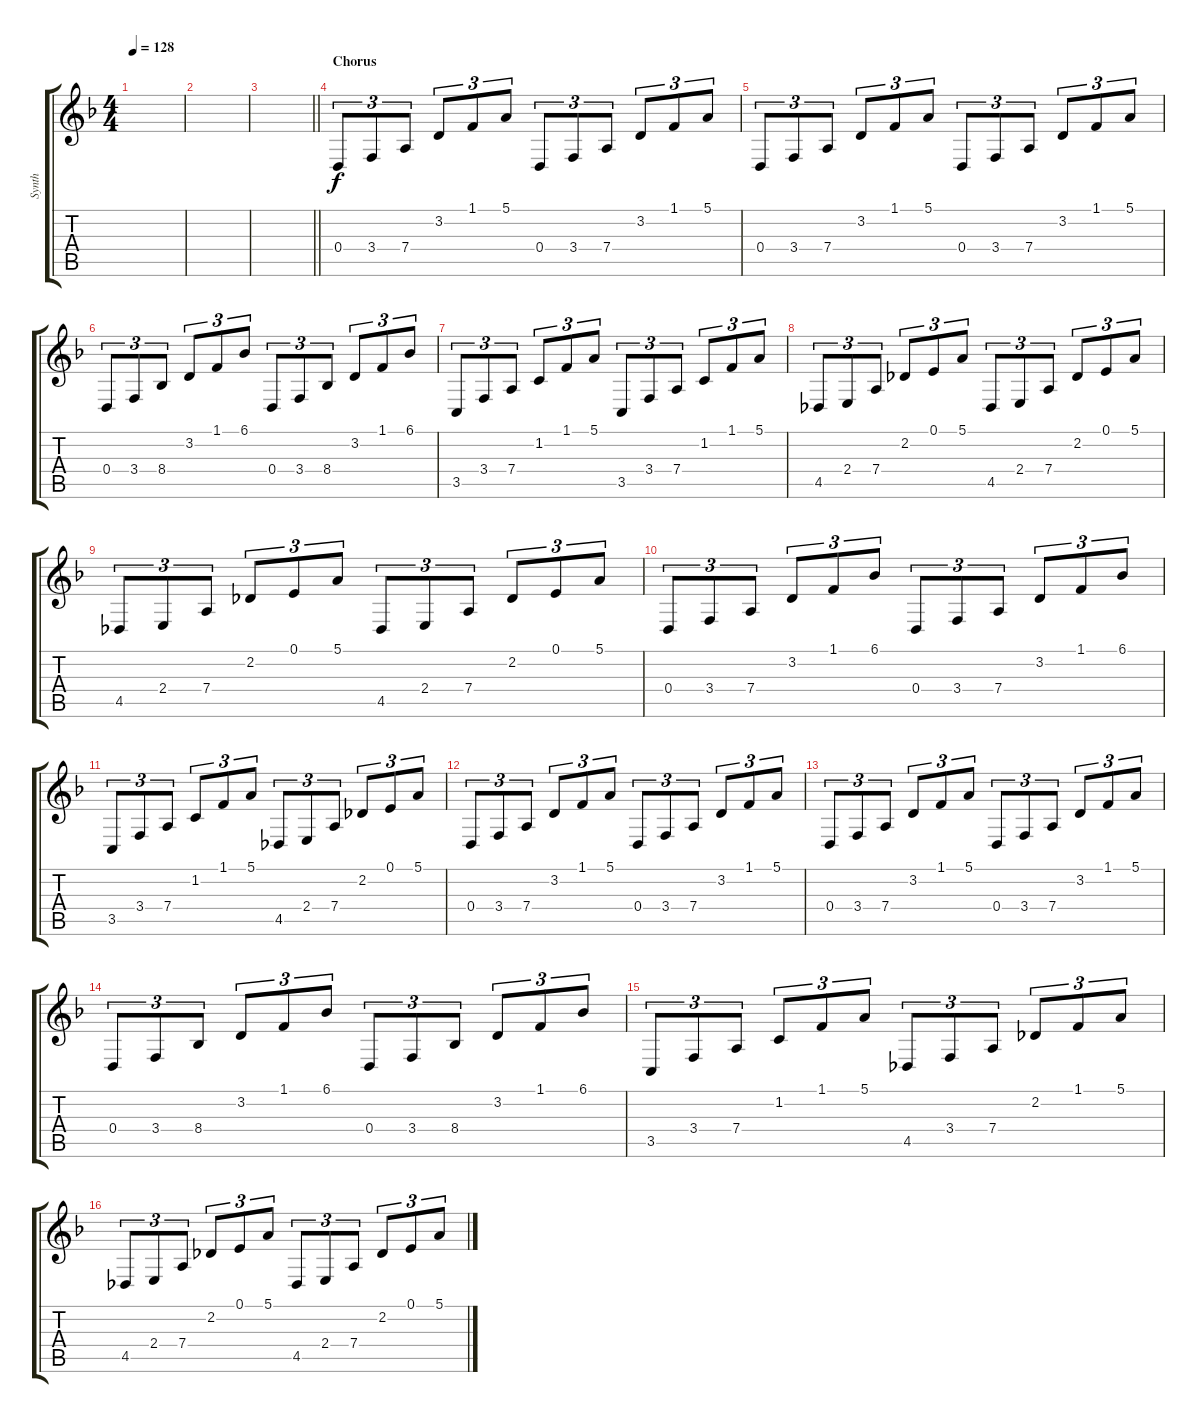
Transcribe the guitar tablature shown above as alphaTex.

\track ("Synth" "Synth") {instrument lead2sawtooth}
\staff {score tabs}
\tuning (E4 B3 G3 D3 A2 E2) {hide}
\ts (4 4)
\tempo 128
\clef g2
\ks dminor
|
|
\barLineRight lightlight
|
\section ("" "Chorus")
0.4.8{tu (3 2) volume 7} 3.4.8{tu (3 2) volume 16} 7.4.8{tu (3 2)} 3.2.8{tu (3 2)} 1.1.8{tu (3 2)} 5.1.8{tu (3 2)} 0.4.8{tu (3 2) volume 10} 3.4.8{tu (3 2) volume 16} 7.4.8{tu (3 2)} 3.2.8{tu (3 2)} 1.1.8{tu (3 2)} 5.1.8{tu (3 2)} |
0.4.8{tu (3 2) volume 10} 3.4.8{tu (3 2) volume 16} 7.4.8{tu (3 2)} 3.2.8{tu (3 2)} 1.1.8{tu (3 2)} 5.1.8{tu (3 2)} 0.4.8{tu (3 2) volume 10} 3.4.8{tu (3 2) volume 16} 7.4.8{tu (3 2)} 3.2.8{tu (3 2)} 1.1.8{tu (3 2)} 5.1.8{tu (3 2)} |
0.4.8{tu (3 2) volume 10} 3.4.8{tu (3 2) volume 16} 8.4.8{tu (3 2)} 3.2.8{tu (3 2)} 1.1.8{tu (3 2)} 6.1.8{tu (3 2)} 0.4.8{tu (3 2) volume 10} 3.4.8{tu (3 2) volume 16} 8.4.8{tu (3 2)} 3.2.8{tu (3 2)} 1.1.8{tu (3 2)} 6.1.8{tu (3 2)} |
3.5.8{tu (3 2) volume 10} 3.4.8{tu (3 2) volume 16} 7.4.8{tu (3 2)} 1.2.8{tu (3 2)} 1.1.8{tu (3 2)} 5.1.8{tu (3 2)} 3.5.8{tu (3 2) volume 10} 3.4.8{tu (3 2) volume 16} 7.4.8{tu (3 2)} 1.2.8{tu (3 2)} 1.1.8{tu (3 2)} 5.1.8{tu (3 2)} |
4.5.8{tu (3 2) volume 10} 2.4.8{tu (3 2) volume 16} 7.4.8{tu (3 2)} 2.2.8{tu (3 2)} 0.1.8{tu (3 2)} 5.1.8{tu (3 2)} 4.5.8{tu (3 2) volume 10} 2.4.8{tu (3 2) volume 16} 7.4.8{tu (3 2)} 2.2.8{tu (3 2)} 0.1.8{tu (3 2)} 5.1.8{tu (3 2)} |
4.5.8{tu (3 2) volume 10} 2.4.8{tu (3 2) volume 16} 7.4.8{tu (3 2)} 2.2.8{tu (3 2)} 0.1.8{tu (3 2)} 5.1.8{tu (3 2)} 4.5.8{tu (3 2) volume 10} 2.4.8{tu (3 2) volume 16} 7.4.8{tu (3 2)} 2.2.8{tu (3 2)} 0.1.8{tu (3 2)} 5.1.8{tu (3 2)} |
0.4.8{tu (3 2) volume 10} 3.4.8{tu (3 2) volume 16} 7.4.8{tu (3 2)} 3.2.8{tu (3 2)} 1.1.8{tu (3 2)} 6.1.8{tu (3 2)} 0.4.8{tu (3 2) volume 10} 3.4.8{tu (3 2) volume 16} 7.4.8{tu (3 2)} 3.2.8{tu (3 2)} 1.1.8{tu (3 2)} 6.1.8{tu (3 2)} |
3.5.8{tu (3 2) volume 10} 3.4.8{tu (3 2) volume 16} 7.4.8{tu (3 2)} 1.2.8{tu (3 2)} 1.1.8{tu (3 2)} 5.1.8{tu (3 2)} 4.5.8{tu (3 2) volume 10} 2.4.8{tu (3 2) volume 16} 7.4.8{tu (3 2)} 2.2.8{tu (3 2)} 0.1.8{tu (3 2)} 5.1.8{tu (3 2)} |
0.4.8{tu (3 2) volume 7} 3.4.8{tu (3 2) volume 16} 7.4.8{tu (3 2)} 3.2.8{tu (3 2)} 1.1.8{tu (3 2)} 5.1.8{tu (3 2)} 0.4.8{tu (3 2) volume 10} 3.4.8{tu (3 2) volume 16} 7.4.8{tu (3 2)} 3.2.8{tu (3 2)} 1.1.8{tu (3 2)} 5.1.8{tu (3 2)} |
0.4.8{tu (3 2) volume 10} 3.4.8{tu (3 2) volume 16} 7.4.8{tu (3 2)} 3.2.8{tu (3 2)} 1.1.8{tu (3 2)} 5.1.8{tu (3 2)} 0.4.8{tu (3 2) volume 10} 3.4.8{tu (3 2) volume 16} 7.4.8{tu (3 2)} 3.2.8{tu (3 2)} 1.1.8{tu (3 2)} 5.1.8{tu (3 2)} |
0.4.8{tu (3 2) volume 10} 3.4.8{tu (3 2) volume 16} 8.4.8{tu (3 2)} 3.2.8{tu (3 2)} 1.1.8{tu (3 2)} 6.1.8{tu (3 2)} 0.4.8{tu (3 2) volume 10} 3.4.8{tu (3 2) volume 16} 8.4.8{tu (3 2)} 3.2.8{tu (3 2)} 1.1.8{tu (3 2)} 6.1.8{tu (3 2)} |
3.5.8{tu (3 2) volume 10} 3.4.8{tu (3 2) volume 16} 7.4.8{tu (3 2)} 1.2.8{tu (3 2)} 1.1.8{tu (3 2)} 5.1.8{tu (3 2)} 4.5.8{tu (3 2) volume 10} 3.4.8{tu (3 2) volume 16} 7.4.8{tu (3 2)} 2.2.8{tu (3 2)} 1.1.8{tu (3 2)} 5.1.8{tu (3 2)} |
4.5.8{tu (3 2) volume 10} 2.4.8{tu (3 2) volume 16} 7.4.8{tu (3 2)} 2.2.8{tu (3 2)} 0.1.8{tu (3 2)} 5.1.8{tu (3 2)} 4.5.8{tu (3 2) volume 10} 2.4.8{tu (3 2) volume 16} 7.4.8{tu (3 2)} 2.2.8{tu (3 2)} 0.1.8{tu (3 2)} 5.1.8{tu (3 2)}
